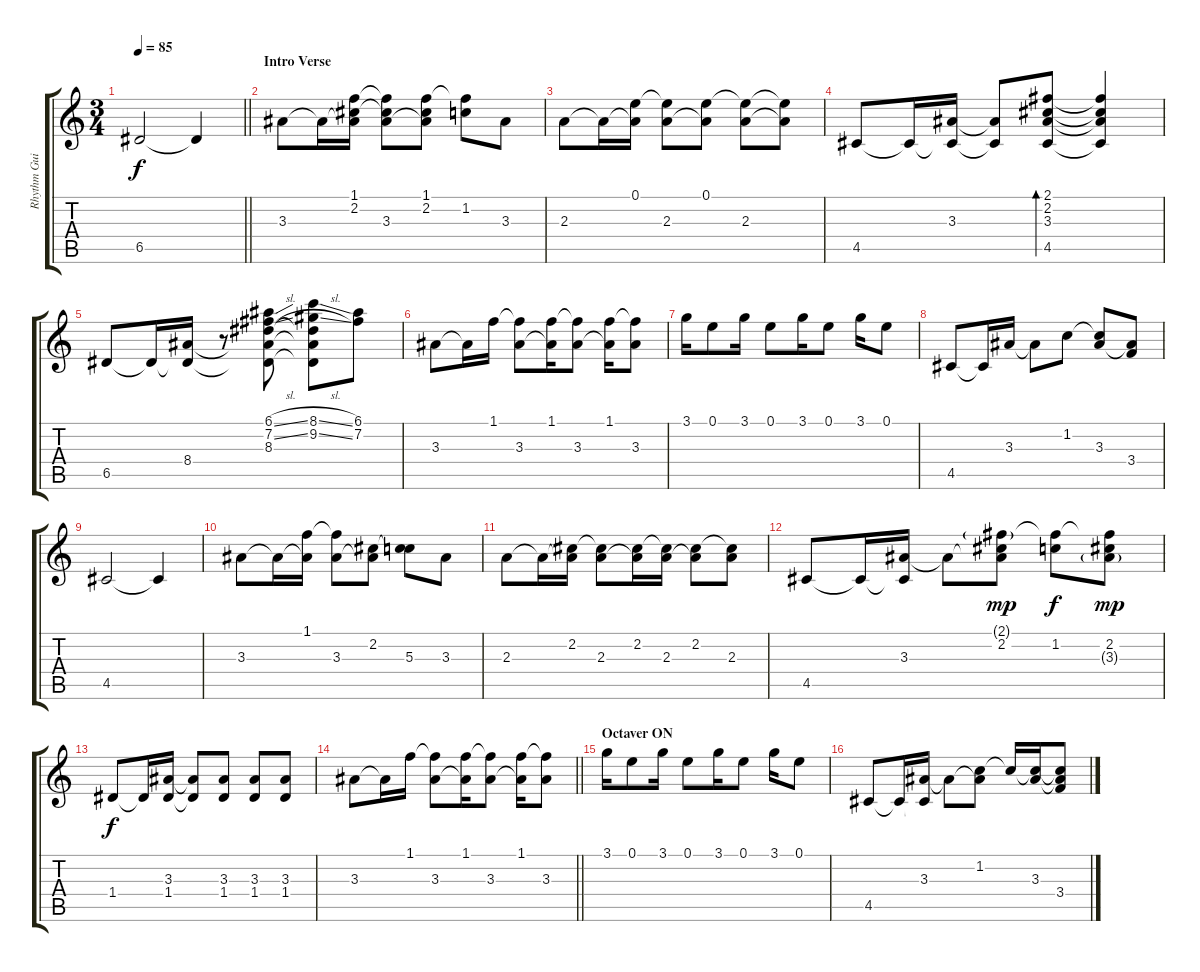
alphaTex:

\track ("Rhythm Guitar" "Rhythm Gui") {instrument distortionguitar}
\staff {score tabs}
\tuning (E4 B3 G3 D3 A2 D2) {hide}
\ts (3 4)
\tempo 85
\clef g2
\barLineRight lightlight
\ks c
6.5.2{dy f} 6.5{t}.4 |
\section ("" "Intro Verse")
3.3.8{instrument acousticguitarsteel} 3.3{t}.16 (1.1 2.2 3.3{t}).16{instrument acousticguitarsteel} (1.1{t} 2.2{t} 3.3).8 (1.1 2.2 3.3{t}).8 (1.1{t} 1.2).8 3.3.8 |
2.3.8{instrument acousticguitarsteel} 2.3{t}.16 (0.1 2.3{t}).16{instrument acousticguitarsteel} (0.1{t} 2.3).8 (0.1 2.3{t}).8 (0.1{t} 2.3).8 (0.1{t} 2.3{t}).8 |
4.5.8{instrument acousticguitarsteel} 4.5{t}.16 (3.3 4.5{t}).16{instrument acousticguitarsteel} (3.3{t} 4.5{t}).8 (2.1 2.2 3.3 4.5).8{bd 120} (2.1{t} 2.2{t} 3.3{t} 4.5{t}).4 |
6.5.8 6.5{t}.16 (8.4 6.5{t}).16 r.8 (6.1{sl} 7.2{sl} 8.3 8.4{t} 6.5{t}).8 (8.1{sl} 9.2{sl} 8.3{t} 8.4{t} 6.5{t}).8 (6.1 7.2).8 |
3.3.8{instrument acousticguitarsteel} 3.3{t}.16 1.1.16{instrument acousticguitarsteel} (1.1{t} 3.3).8 (1.1 3.3{t}).16 (1.1{t} 3.3).8 (1.1 3.3{t}).16 (1.1{t} 3.3).8 |
3.1.16{instrument acousticguitarsteel} 0.1.8 3.1.16 0.1.8 3.1.16 0.1.8 3.1.16 0.1.8 |
4.5.8{instrument acousticguitarsteel} 4.5{t}.16 3.3.16{instrument acousticguitarsteel} 3.3{t}.8 1.2.8 (1.2{t} 3.3).8 (3.3{t} 3.4).8 |
4.5.2 4.5{t}.4 |
3.3.8{instrument acousticguitarsteel} 3.3{t}.16 (1.1 3.3{t}).16{instrument acousticguitarsteel} (1.1{t} 3.3).8 (2.2 3.3{t}).8 (2.2{t} 5.3).8 3.3.8 |
2.3.8{instrument acousticguitarsteel} 2.3{t}.16 (2.2 2.3{t}).16{instrument acousticguitarsteel} (2.2{t} 2.3).8 (2.2 2.3{t}).16 (2.2{t} 2.3).16 (2.2 2.3{t}).8 (2.2{t} 2.3).8 |
4.5.8{instrument acousticguitarsteel} 4.5{t}.16 (3.3 4.5{t}).16{instrument acousticguitarsteel} 3.3{t}.8 (2.1{g} 2.2 3.3{t}).8{dy mp} (2.1{t} 1.2).8{dy f} (2.1{t} 2.2 3.3{g}).8{dy mp} |
1.4.8{dy f} 1.4{t}.16 (3.3 1.4).16 (3.3{t} 1.4{t}).8 (3.3 1.4).8 (3.3 1.4).8 (3.3 1.4).8 |
\barLineRight lightlight
3.3.8{instrument acousticguitarsteel} 3.3{t}.16 1.1.16{instrument acousticguitarsteel} (1.1{t} 3.3).8 (1.1 3.3{t}).16 (1.1{t} 3.3).8 (1.1 3.3{t}).16 (1.1{t} 3.3).8 |
\section ("" "Octaver ON")
3.1.16{instrument acousticguitarsteel} 0.1.8 3.1.16 0.1.8 3.1.16 0.1.8 3.1.16 0.1.8 |
4.5.8{instrument acousticguitarsteel} 4.5{t}.16 (3.3 4.5{t}).16{instrument acousticguitarsteel} 3.3{t}.8 (1.2 3.3{t}).8 1.2{t}.16 (1.2{t} 3.3).16 (1.2{t} 3.3{t} 3.4).8
